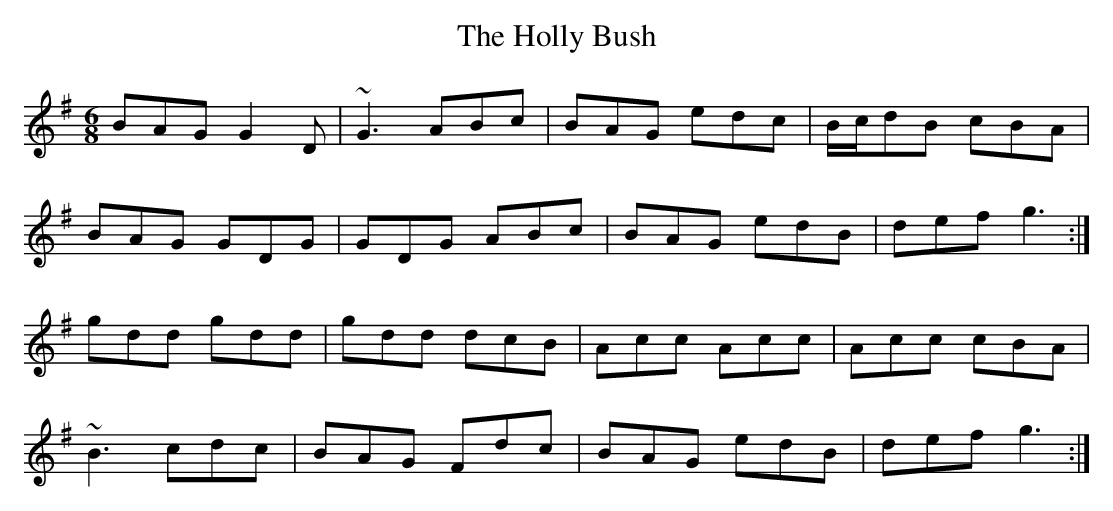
X:1
T:Holly Bush, The
M:6/8
L:1/8
K:G
BAG G2D|~G3 ABc|BAG edc|B/c/dB cBA|!
BAG GDG|GDG ABc|BAG edB|def g3:|!
gdd gdd|gdd dcB|Acc Acc|Acc cBA|!
~B3 cdc|BAG Fdc|BAG edB|def g3:|!
